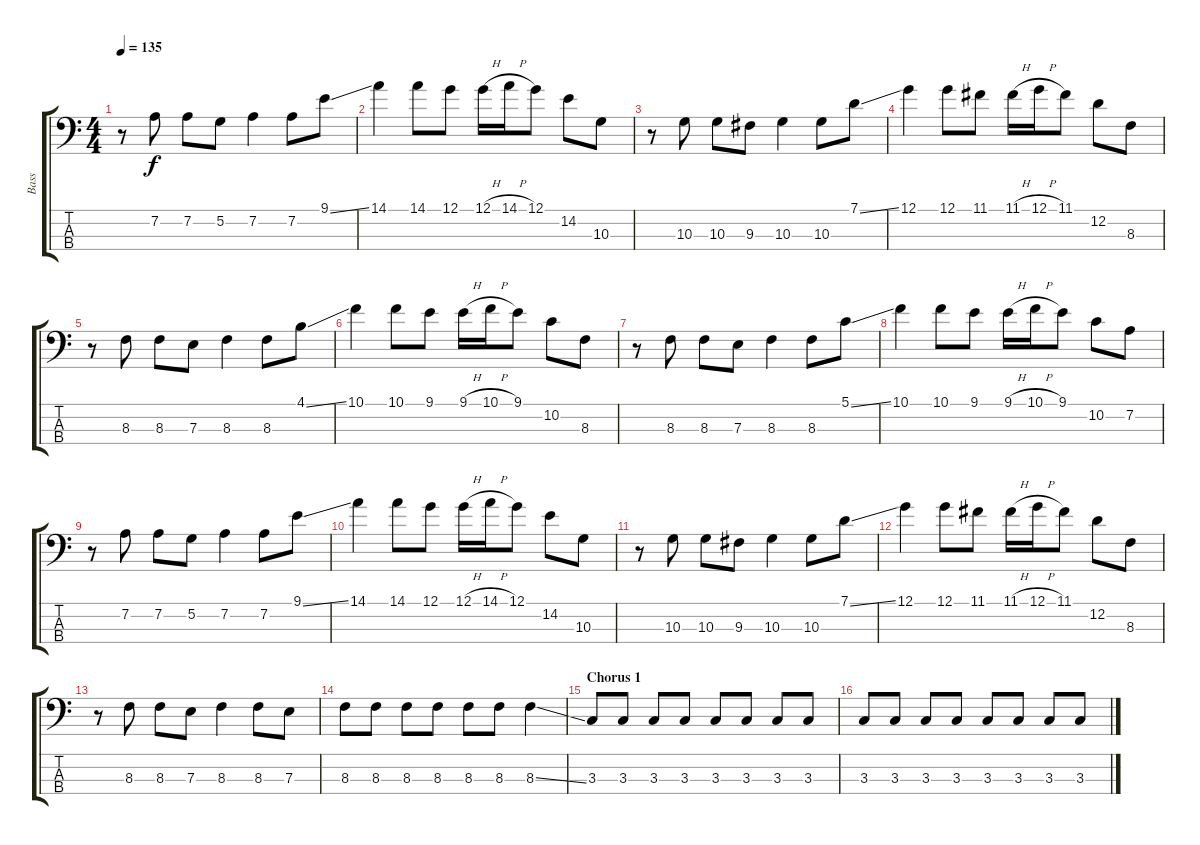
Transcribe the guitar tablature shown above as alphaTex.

\track ("Bass" "Bass") {instrument electricbassfinger}
\staff {score tabs}
\tuning (G2 D2 A1 E1) {hide}
\ts (4 4)
\tempo 135
\clef f4
\ks c
r.8{dy f} 7.2.8 7.2.8 5.2.8 7.2.4 7.2.8 9.1{ss}.8 |
14.1.4 14.1.8 12.1.8 12.1{h}.16 14.1{h}.16 12.1.8 14.2.8 10.3.8 |
r.8 10.3.8 10.3.8 9.3.8 10.3.4 10.3.8 7.1{ss}.8 |
12.1.4 12.1.8 11.1.8 11.1{h}.16 12.1{h}.16 11.1.8 12.2.8 8.3.8 |
r.8 8.3.8 8.3.8 7.3.8 8.3.4 8.3.8 4.1{ss}.8 |
10.1.4 10.1.8 9.1.8 9.1{h}.16 10.1{h}.16 9.1.8 10.2.8 8.3.8 |
r.8 8.3.8 8.3.8 7.3.8 8.3.4 8.3.8 5.1{ss}.8 |
10.1.4 10.1.8 9.1.8 9.1{h}.16 10.1{h}.16 9.1.8 10.2.8 7.2.8 |
r.8 7.2.8 7.2.8 5.2.8 7.2.4 7.2.8 9.1{ss}.8 |
14.1.4 14.1.8 12.1.8 12.1{h}.16 14.1{h}.16 12.1.8 14.2.8 10.3.8 |
r.8 10.3.8 10.3.8 9.3.8 10.3.4 10.3.8 7.1{ss}.8 |
12.1.4 12.1.8 11.1.8 11.1{h}.16 12.1{h}.16 11.1.8 12.2.8 8.3.8 |
r.8 8.3.8 8.3.8 7.3.8 8.3.4 8.3.8 7.3.8 |
8.3.8 8.3.8 8.3.8 8.3.8 8.3.8 8.3.8 8.3{ss}.4 |
\section ("" "Chorus 1")
3.3.8 3.3.8 3.3.8 3.3.8 3.3.8 3.3.8 3.3.8 3.3.8 |
3.3.8 3.3.8 3.3.8 3.3.8 3.3.8 3.3.8 3.3.8 3.3.8
